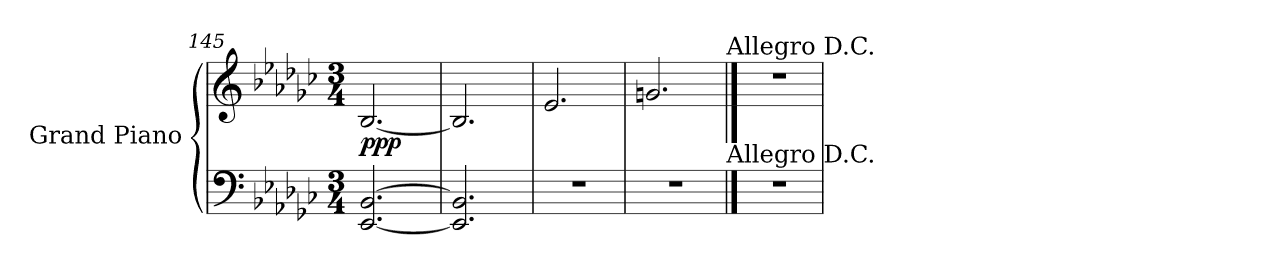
**kern	**kern	**dynam
*part1	*part1	*part1
*staff2	*staff1	*staff1/2
*I"Grand Piano	*	*
*I'Pno.	*	*
*clefF4	*clefG2	*
*k[b-e-a-d-g-c-]	*k[b-e-a-d-g-c-]	*
*M3/4	*M3/4	*
=145	=145	=145
!	!	!LO:DY:b
[2.EE-/ [2.BB-/	[2.B-/	ppp
=146	=146	=146
2.EE-/] 2.BB-/]	2.B-/]	.
=147	=147	=147
2.r	2.e-/	.
=148	=148	=148
2.r	2.gn/	.
!	!LO:TX:a:t=Allegro D.C.	!
!LO:TX:a:t=Allegro D.C.	!	!
==149	==149	==149
2.r	2.r	.
=	=	=
*-	*-	*-
